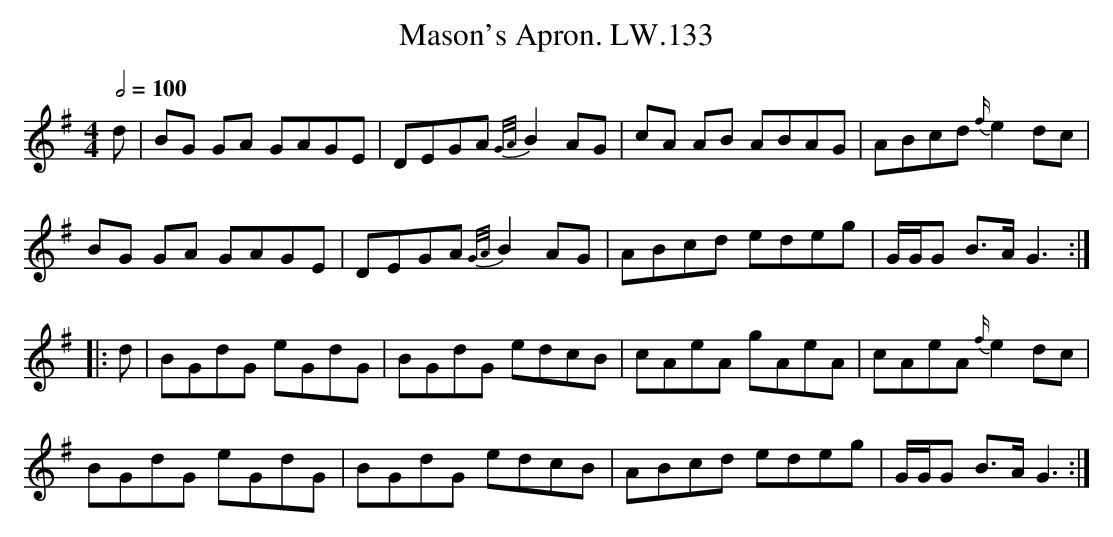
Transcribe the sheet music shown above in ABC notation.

X:1
T:Mason's Apron. LW.133
M:4/4
Q:1/2=100
L:1/8
K:G
d | BG GA GAGE | DEGA {G/A/}B2AG | cA AB ABAG | ABcd {f/}e2dc |
BG GA GAGE | DEGA {G/A/}B2 AG | ABcd edeg | G/G/G B>A G3 :|
|: d | BGdG eGdG | BGdG edcB | cAeA gAeA | cAeA {f/}e2 dc |
BGdG eGdG | BGdG edcB | ABcd edeg | G/G/G B>A G3 :|
